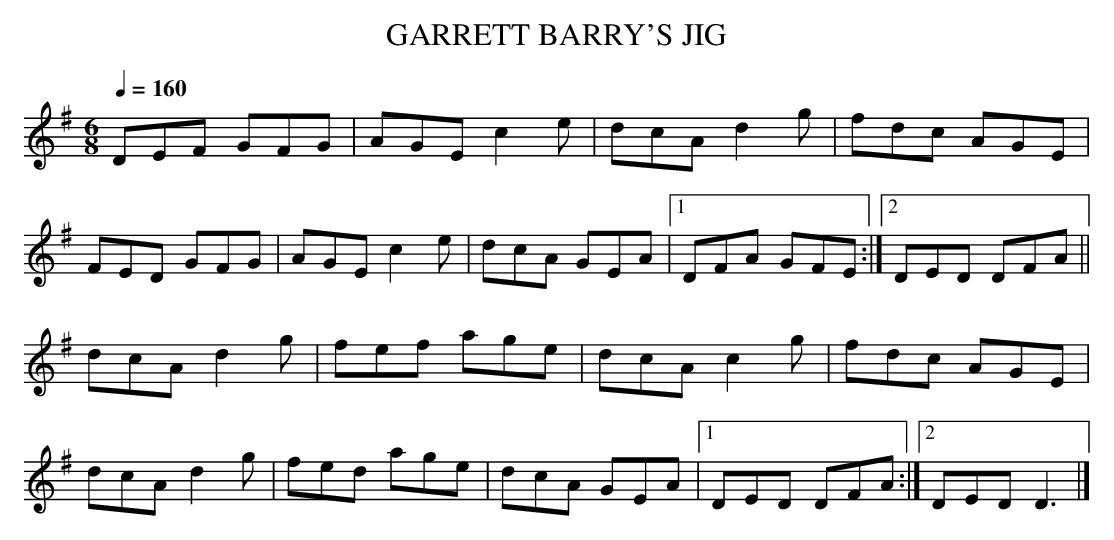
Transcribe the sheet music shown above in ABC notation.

X:1
T:GARRETT BARRY'S JIG
Q:1/4=160
M:6/8
K:Dmix
DEF GFG|AGE c2e|dcA d2g|fdc AGE|
FED GFG|AGE c2e|dcA GEA|1 DFA GFE :|\
[2 DED DFA||
dcA d2g|fef age|dcA c2g|fdc AGE|
dcA d2g|fed age|dcA GEA|1 DED DFA :|\
[2 DED D3|]
